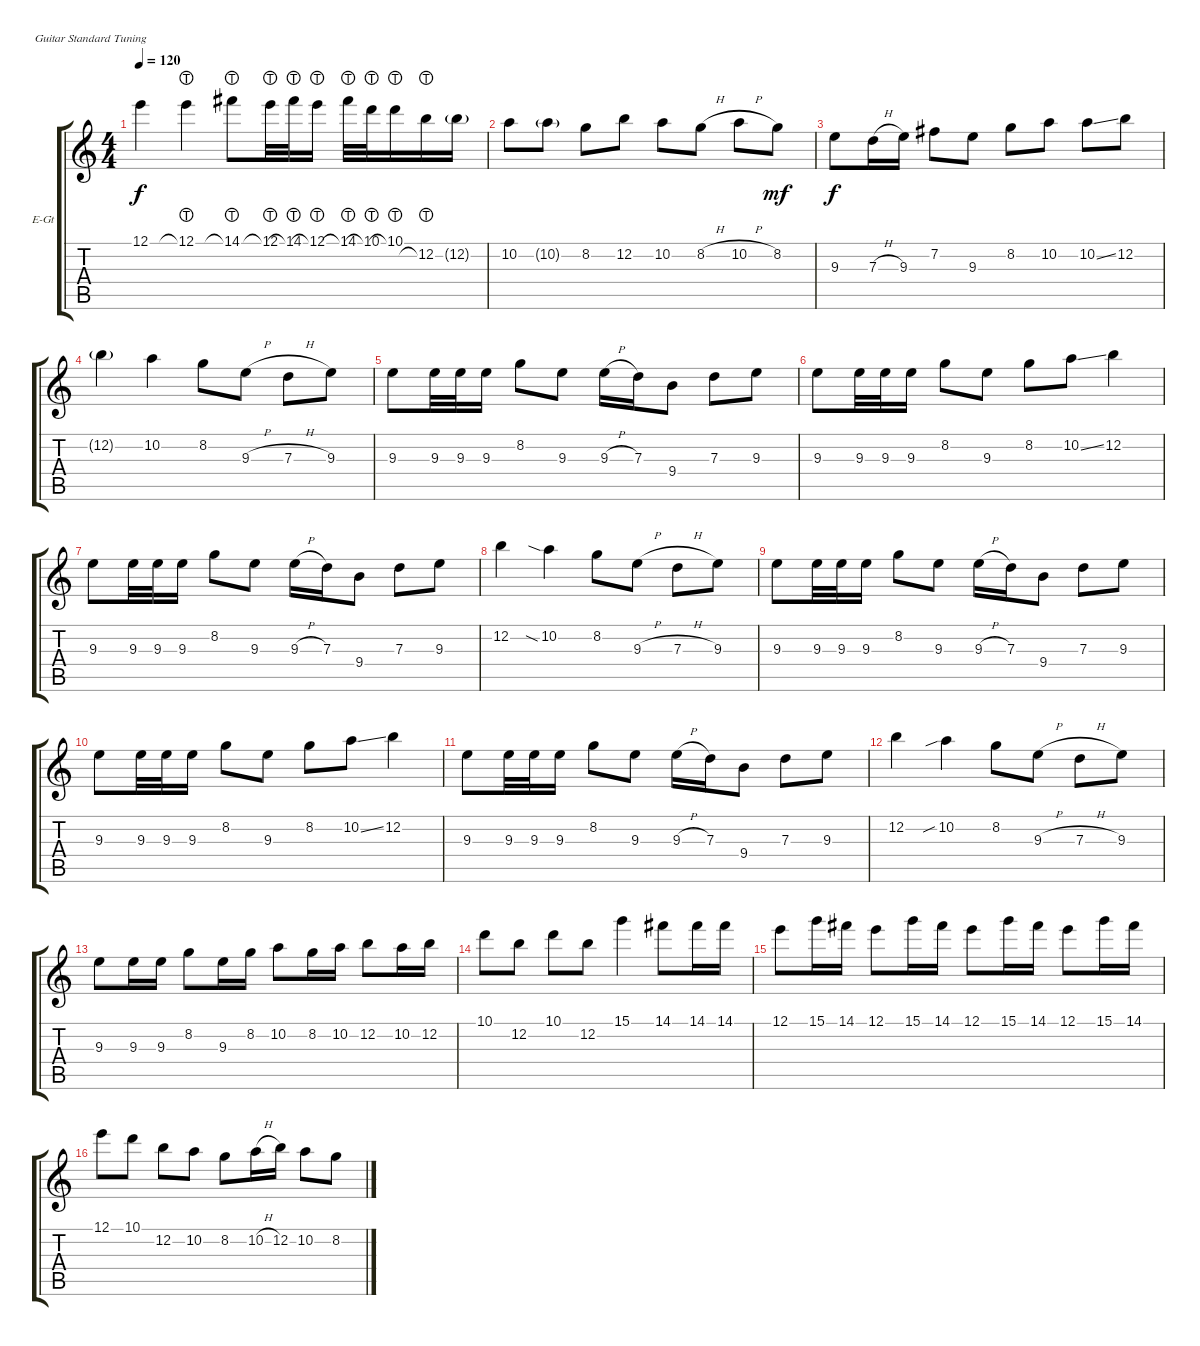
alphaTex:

\defaultSystemsLayout 4
\bracketExtendMode groupsimilarinstruments
\firstSystemTrackNameOrientation horizontal
\otherSystemsTrackNameOrientation horizontal
\track ("Lead Gt" "E-Gt") {instrument overdrivenguitar}
\staff {score tabs}
\tuning (E4 B3 G3 D3 A2 E2)
\ts (4 4)
\tempo 120
\clef g2
\ks c
12.1.4{dy f} 12.1{lht}.4 14.1{lht}.8 12.1{lht}.32 14.1{lht}.32 12.1{lht}.16 14.1{lht}.32 10.1{lht}.32 10.1{lht}.16 12.2{lht}.16 12.2{g}.16 |
10.2.8 10.2{g}.8 8.2.8 12.2.8 10.2.8 8.2{h}.8 10.2{h}.8 8.2.8{dy mf} |
9.3.8{dy f} 7.3{h}.16 9.3.16 7.2.8 9.3.8 8.2.8 10.2.8 10.2{ss}.8 12.2.8 |
12.2{g}.4 10.2.4 8.2.8 9.3{h}.8 7.3{h}.8 9.3.8 |
9.3.8 9.3.32 9.3.32 9.3.16 8.2.8 9.3.8 9.3{h}.16 7.3.16 9.4.8 7.3.8 9.3.8 |
9.3.8 9.3.32 9.3.32 9.3.16 8.2.8 9.3.8 8.2.8 10.2{ss}.8 12.2.4 |
9.3.8 9.3.32 9.3.32 9.3.16 8.2.8 9.3.8 9.3{h}.16 7.3.16 9.4.8 7.3.8 9.3.8 |
12.2.4 10.2{sia}.4 8.2.8 9.3{h}.8 7.3{h}.8 9.3.8 |
9.3.8 9.3.32 9.3.32 9.3.16 8.2.8 9.3.8 9.3{h}.16 7.3.16 9.4.8 7.3.8 9.3.8 |
9.3.8 9.3.32 9.3.32 9.3.16 8.2.8 9.3.8 8.2.8 10.2{ss}.8 12.2.4 |
9.3.8 9.3.32 9.3.32 9.3.16 8.2.8 9.3.8 9.3{h}.16 7.3.16 9.4.8 7.3.8 9.3.8 |
12.2.4 10.2{sib}.4 8.2.8 9.3{h}.8 7.3{h}.8 9.3.8 |
9.3.8 9.3.16 9.3.16 8.2.8 9.3.16 8.2.16 10.2.8 8.2.16 10.2.16 12.2.8 10.2.16 12.2.16 |
10.1.8 12.2.8 10.1.8 12.2.8 15.1.4 14.1.8 14.1.16 14.1.16 |
12.1.8 15.1.16 14.1.16 12.1.8 15.1.16 14.1.16 12.1.8 15.1.16 14.1.16 12.1.8 15.1.16 14.1.16 |
12.1.8 10.1.8 12.2.8 10.2.8 8.2.8 10.2{h}.16 12.2.16 10.2.8 8.2.8
